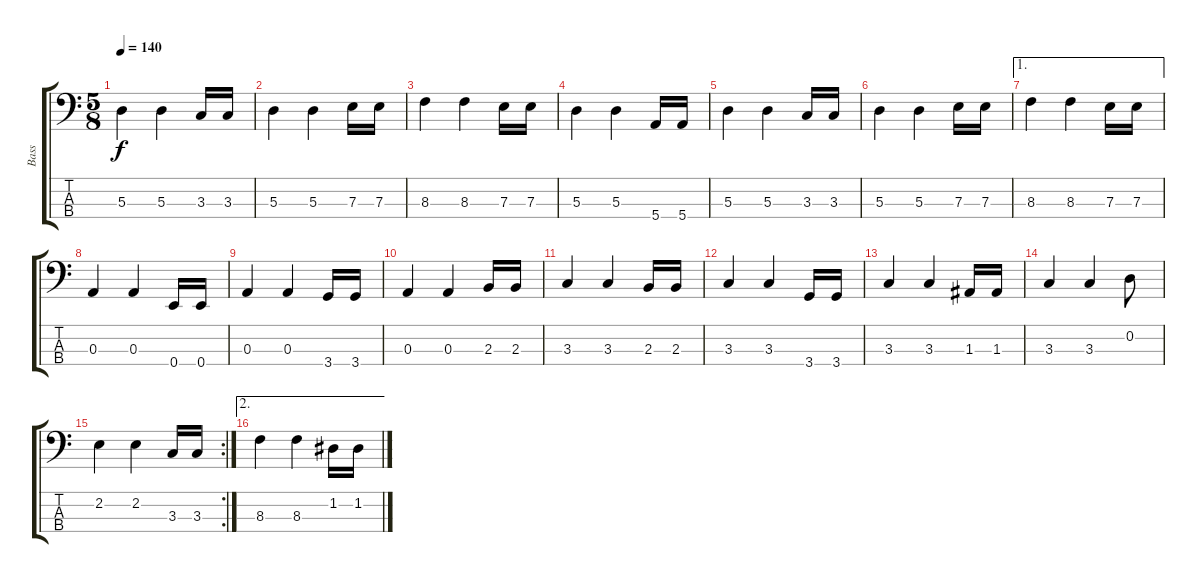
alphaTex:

\track ("Bass" "Bass") {instrument electricbasspick}
\staff {score tabs}
\tuning (G2 D2 A1 E1) {hide}
\ts (5 8)
\tempo 140
\clef f4
\ks c
5.3.4{dy f} 5.3.4 3.3.16 3.3.16 |
5.3.4 5.3.4 7.3.16 7.3.16 |
8.3.4 8.3.4 7.3.16 7.3.16 |
5.3.4 5.3.4 5.4.16 5.4.16 |
5.3.4 5.3.4 3.3.16 3.3.16 |
5.3.4 5.3.4 7.3.16 7.3.16 |
\ae 1
8.3.4 8.3.4 7.3.16 7.3.16 |
0.3.4 0.3.4 0.4.16 0.4.16 |
0.3.4 0.3.4 3.4.16 3.4.16 |
0.3.4 0.3.4 2.3.16 2.3.16 |
3.3.4 3.3.4 2.3.16 2.3.16 |
3.3.4 3.3.4 3.4.16 3.4.16 |
3.3.4 3.3.4 1.3.16 1.3.16 |
3.3.4 3.3.4 0.2.8 |
\rc 2
2.2.4 2.2.4 3.3.16 3.3.16 |
\ae 2
8.3.4 8.3.4 1.2.16 1.2.16
